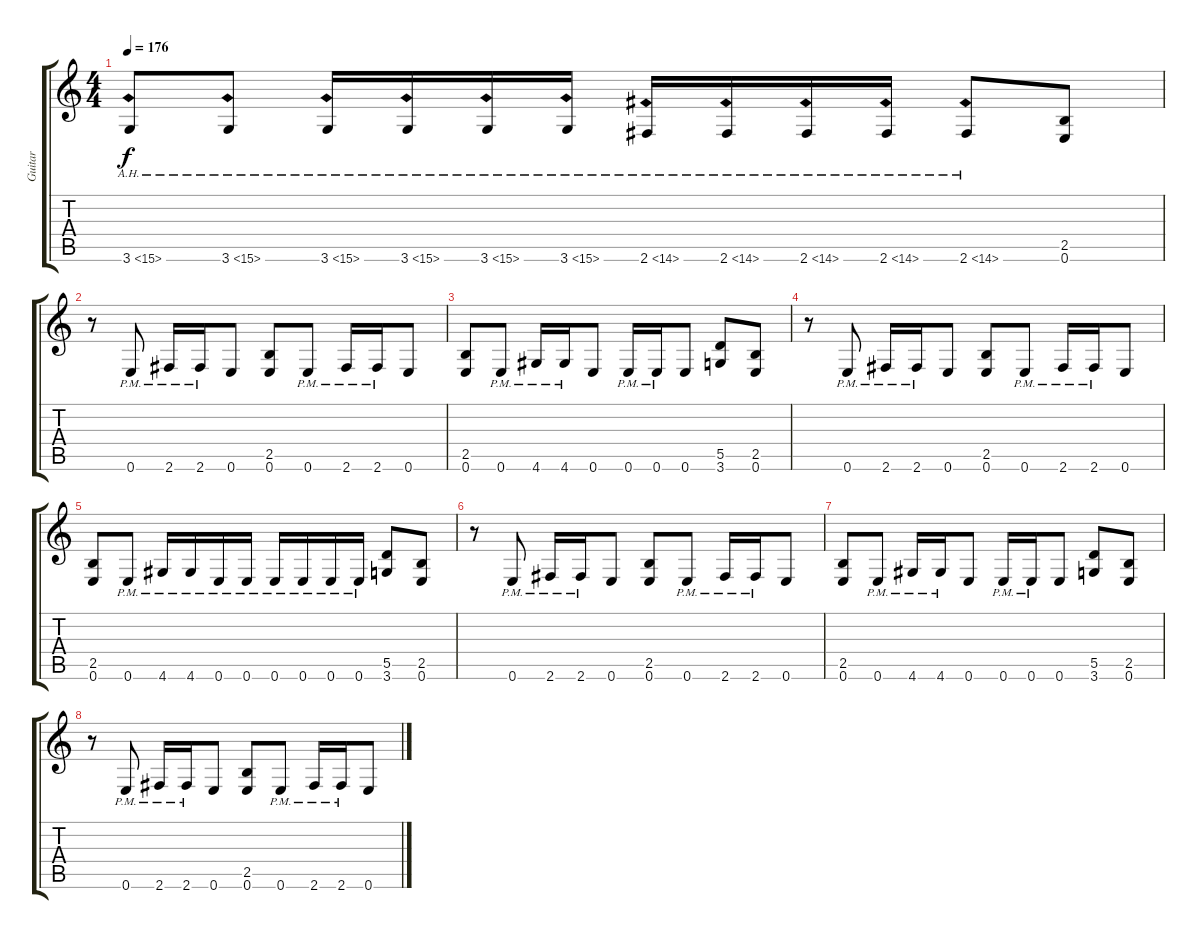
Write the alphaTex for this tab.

\track ("Guitar" "Guitar") {instrument distortionguitar}
\staff {score tabs}
\tuning (E4 B3 G3 D3 A2 E2) {hide}
\ts (4 4)
\tempo 176
\clef g2
\ks c
3.6{ah 12}.8{dy f} 3.6{ah 12}.8 3.6{ah 12}.16 3.6{ah 12}.16 3.6{ah 12}.16 3.6{ah 12}.16 2.6{ah 12}.16 2.6{ah 12}.16 2.6{ah 12}.16 2.6{ah 12}.16 2.6{ah 12}.8 (2.5 0.6).8 |
r.8 0.6{pm}.8 2.6{pm}.16 2.6{pm}.16 0.6.8 (2.5 0.6).8 0.6{pm}.8 2.6{pm}.16 2.6{pm}.16 0.6.8 |
(2.5 0.6).8 0.6{pm}.8 4.6{pm}.16 4.6{pm}.16 0.6.8 0.6{pm}.16 0.6{pm}.16 0.6.8 (5.5 3.6).8 (2.5 0.6).8 |
r.8 0.6{pm}.8 2.6{pm}.16 2.6{pm}.16 0.6.8 (2.5 0.6).8 0.6{pm}.8 2.6{pm}.16 2.6{pm}.16 0.6.8 |
(2.5 0.6).8 0.6{pm}.8 4.6{pm}.16 4.6{pm}.16 0.6{pm}.16 0.6{pm}.16 0.6{pm}.16 0.6{pm}.16 0.6{pm}.16 0.6{pm}.16 (5.5 3.6).8 (2.5 0.6).8 |
r.8 0.6{pm}.8 2.6{pm}.16 2.6{pm}.16 0.6.8 (2.5 0.6).8 0.6{pm}.8 2.6{pm}.16 2.6{pm}.16 0.6.8 |
(2.5 0.6).8 0.6{pm}.8 4.6{pm}.16 4.6{pm}.16 0.6.8 0.6{pm}.16 0.6{pm}.16 0.6.8 (5.5 3.6).8 (2.5 0.6).8 |
r.8 0.6{pm}.8 2.6{pm}.16 2.6{pm}.16 0.6.8 (2.5 0.6).8 0.6{pm}.8 2.6{pm}.16 2.6{pm}.16 0.6.8
